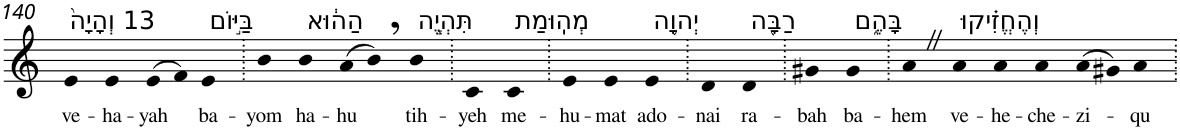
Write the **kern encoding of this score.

**kern	**text
*part1	*part1
*staff1	*staff1
*I"Piano	*
*I'Pno	*
!!LO:PB:g=z
*clefG2	*
*k[]	*
=140	=140
!LO:TX:a:t=13 וְהָיָה֙	!
!	!LO:LY:b
4e	ve-
!	!LO:LY:b
4e	-ha-
!	!LO:LY:b
(>8e	-yah
8f)	.
!LO:TX:a:t=בַּיּ֣וֹם	!
!	!LO:LY:b
4e	ba-
=141.	=141.
!	!LO:LY:b
4b	-yom
!LO:TX:a:t=הַה֔וּא	!
!	!LO:LY:b
4b	ha-
!	!LO:LY:b
(>8a	-hu
8b,)	.
!LO:TX:a:t=תִּהְיֶ֧ה	!
!	!LO:LY:b
4b	tih-
=142.	=142.
!	!LO:LY:b
4c	-yeh
!LO:TX:a:t=מְהֽוּמַת	!
!	!LO:LY:b
4c	me-
=143.	=143.
!	!LO:LY:b
4e	-hu-
!	!LO:LY:b
4e	-mat
!LO:TX:a:t=יְהוָ֛ה	!
!	!LO:LY:b
4e	ado-
=144.	=144.
!	!LO:LY:b
4d	-nai
!LO:TX:a:t=רַבָּ֖ה	!
!	!LO:LY:b
4d	ra-
=145.	=145.
!	!LO:LY:b
4g#X	-bah
!LO:TX:a:t=בָּהֶ֑ם	!
!	!LO:LY:b
4g#	ba-
=146.	=146.
!	!LO:LY:b
4aZ	-hem
!LO:TX:a:t=וְהֶחֱזִ֗יקוּ	!
!	!LO:LY:b
4a	ve-
!	!LO:LY:b
4a	-he-
!	!LO:LY:b
4a	-che-
!	!LO:LY:b
(>8a	-zi-
8g#X)	.
!	!LO:LY:b
4a	-qu
=.	=.
*-	*-
